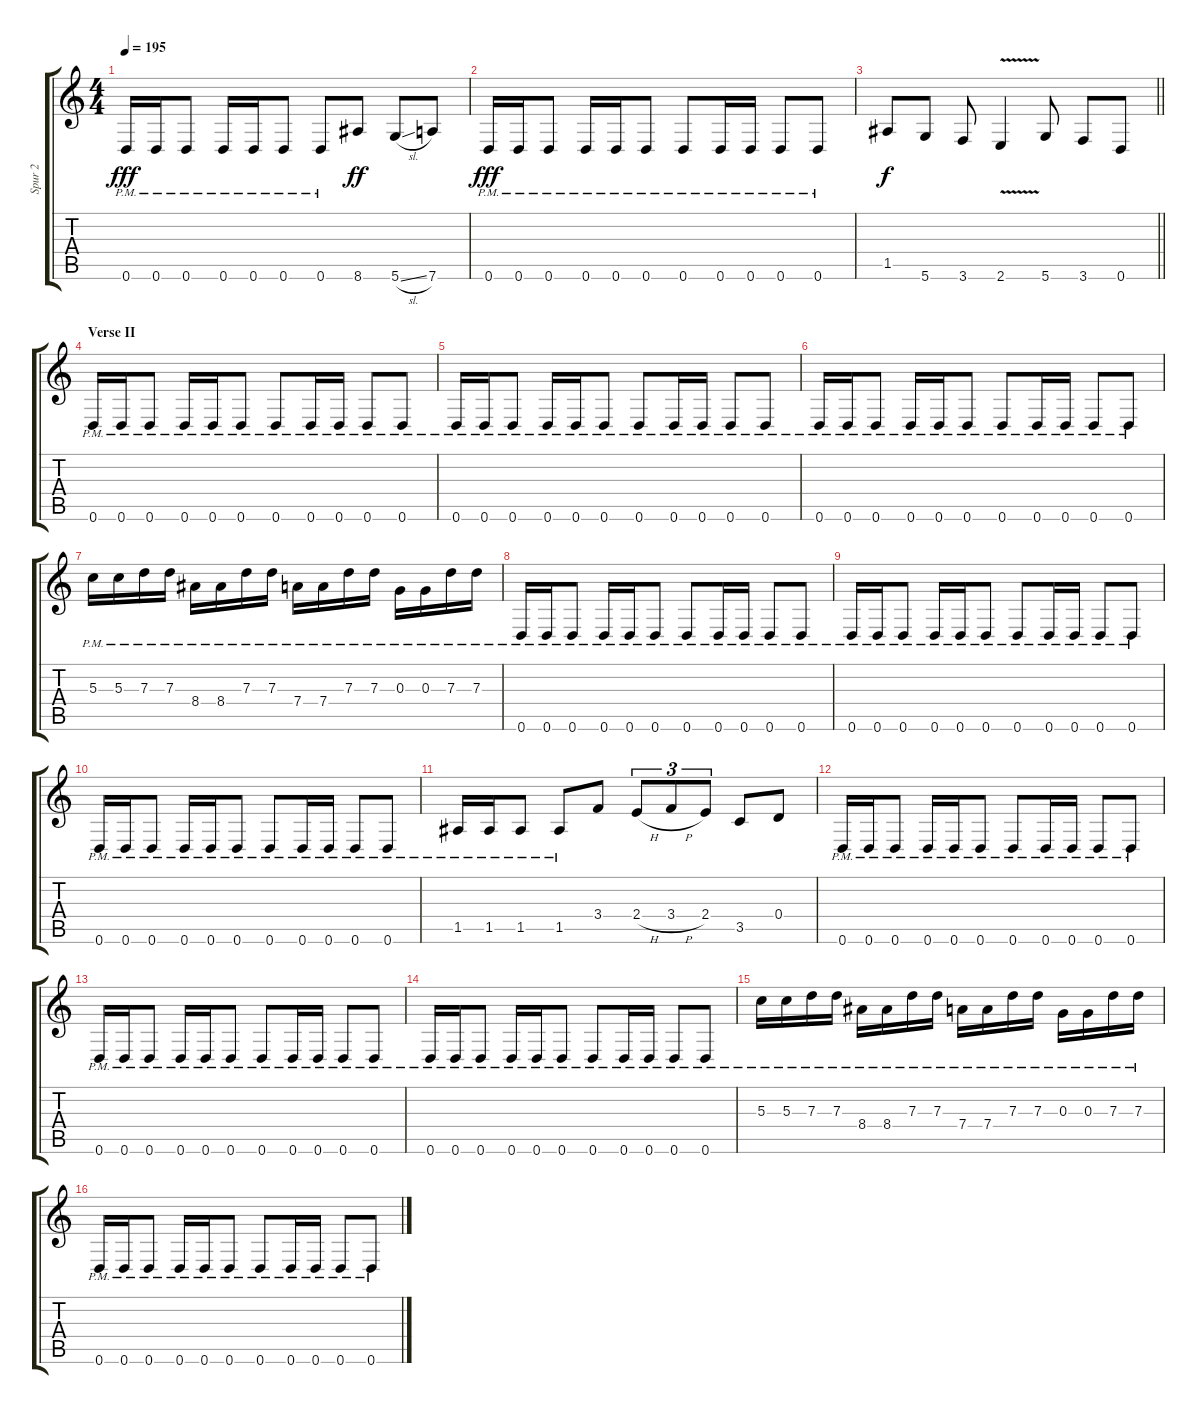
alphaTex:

\track ("Spur 2" "Spur 2") {instrument distortionguitar}
\staff {score tabs}
\tuning (E4 B3 G3 D3 A2 D2) {hide}
\ts (4 4)
\tempo 195
\clef g2
\ks c
0.6{pm}.16{dy fff} 0.6{pm}.16 0.6{pm}.8 0.6{pm}.16 0.6{pm}.16 0.6{pm}.8 0.6{pm}.8 8.6.8{dy ff} 5.6{sl}.8 7.6.8 |
0.6{pm}.16{dy fff} 0.6{pm}.16 0.6{pm}.8 0.6{pm}.16 0.6{pm}.16 0.6{pm}.8 0.6{pm}.8 0.6{pm}.16 0.6{pm}.16 0.6{pm}.8 0.6{pm}.8 |
\barLineRight lightlight
1.5.8{dy f} 5.6.8 3.6.8 2.6{v}.4 5.6.8 3.6.8 0.6.8 |
\section ("" "Verse II")
0.6{pm}.16 0.6{pm}.16 0.6{pm}.8 0.6{pm}.16 0.6{pm}.16 0.6{pm}.8 0.6{pm}.8 0.6{pm}.16 0.6{pm}.16 0.6{pm}.8 0.6{pm}.8 |
0.6{pm}.16 0.6{pm}.16 0.6{pm}.8 0.6{pm}.16 0.6{pm}.16 0.6{pm}.8 0.6{pm}.8 0.6{pm}.16 0.6{pm}.16 0.6{pm}.8 0.6{pm}.8 |
0.6{pm}.16 0.6{pm}.16 0.6{pm}.8 0.6{pm}.16 0.6{pm}.16 0.6{pm}.8 0.6{pm}.8 0.6{pm}.16 0.6{pm}.16 0.6{pm}.8 0.6{pm}.8 |
5.3{pm}.16 5.3{pm}.16 7.3{pm}.16 7.3{pm}.16 8.4{pm}.16 8.4{pm}.16 7.3{pm}.16 7.3{pm}.16 7.4{pm}.16 7.4{pm}.16 7.3{pm}.16 7.3{pm}.16 0.3{pm}.16 0.3{pm}.16 7.3{pm}.16 7.3{pm}.16 |
0.6{pm}.16 0.6{pm}.16 0.6{pm}.8 0.6{pm}.16 0.6{pm}.16 0.6{pm}.8 0.6{pm}.8 0.6{pm}.16 0.6{pm}.16 0.6{pm}.8 0.6{pm}.8 |
0.6{pm}.16 0.6{pm}.16 0.6{pm}.8 0.6{pm}.16 0.6{pm}.16 0.6{pm}.8 0.6{pm}.8 0.6{pm}.16 0.6{pm}.16 0.6{pm}.8 0.6{pm}.8 |
0.6{pm}.16 0.6{pm}.16 0.6{pm}.8 0.6{pm}.16 0.6{pm}.16 0.6{pm}.8 0.6{pm}.8 0.6{pm}.16 0.6{pm}.16 0.6{pm}.8 0.6{pm}.8 |
1.5{pm}.16 1.5{pm}.16 1.5{pm}.8 1.5{pm}.8 3.4.8 2.4{h}.8{tu (3 2)} 3.4{h}.8{tu (3 2)} 2.4.8{tu (3 2)} 3.5.8 0.4.8 |
0.6{pm}.16 0.6{pm}.16 0.6{pm}.8 0.6{pm}.16 0.6{pm}.16 0.6{pm}.8 0.6{pm}.8 0.6{pm}.16 0.6{pm}.16 0.6{pm}.8 0.6{pm}.8 |
0.6{pm}.16 0.6{pm}.16 0.6{pm}.8 0.6{pm}.16 0.6{pm}.16 0.6{pm}.8 0.6{pm}.8 0.6{pm}.16 0.6{pm}.16 0.6{pm}.8 0.6{pm}.8 |
0.6{pm}.16 0.6{pm}.16 0.6{pm}.8 0.6{pm}.16 0.6{pm}.16 0.6{pm}.8 0.6{pm}.8 0.6{pm}.16 0.6{pm}.16 0.6{pm}.8 0.6{pm}.8 |
5.3{pm}.16 5.3{pm}.16 7.3{pm}.16 7.3{pm}.16 8.4{pm}.16 8.4{pm}.16 7.3{pm}.16 7.3{pm}.16 7.4{pm}.16 7.4{pm}.16 7.3{pm}.16 7.3{pm}.16 0.3{pm}.16 0.3{pm}.16 7.3{pm}.16 7.3{pm}.16 |
0.6{pm}.16 0.6{pm}.16 0.6{pm}.8 0.6{pm}.16 0.6{pm}.16 0.6{pm}.8 0.6{pm}.8 0.6{pm}.16 0.6{pm}.16 0.6{pm}.8 0.6{pm}.8
